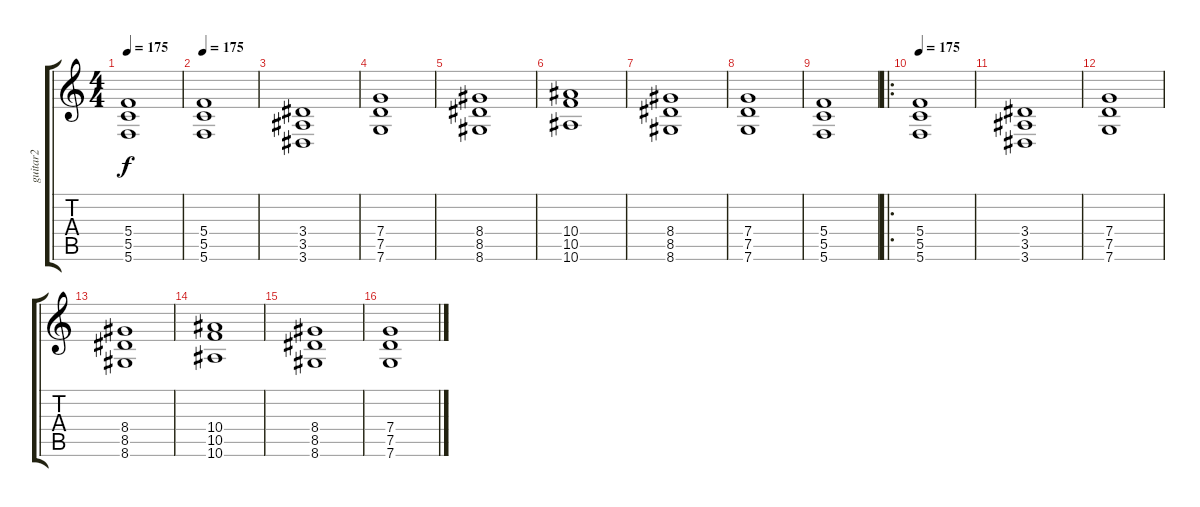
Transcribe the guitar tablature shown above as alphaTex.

\track ("guitar2" "guitar2") {instrument distortionguitar}
\staff {score tabs}
\tuning (D4 A3 F3 C3 G2 C2) {hide}
\ts (4 4)
\tempo 175
\clef g2
\ks c
(5.4 5.5 5.6).1{dy f} |
\tempo 175
(5.4 5.5 5.6).1 |
(3.4 3.5 3.6).1 |
(7.4 7.5 7.6).1 |
(8.4 8.5 8.6).1 |
(10.4 10.5 10.6).1 |
(8.4 8.5 8.6).1 |
(7.4 7.5 7.6).1 |
(5.4 5.5 5.6).1 |
\ro
\tempo 175
(5.4 5.5 5.6).1 |
(3.4 3.5 3.6).1 |
(7.4 7.5 7.6).1 |
(8.4 8.5 8.6).1 |
(10.4 10.5 10.6).1 |
(8.4 8.5 8.6).1 |
(7.4 7.5 7.6).1
